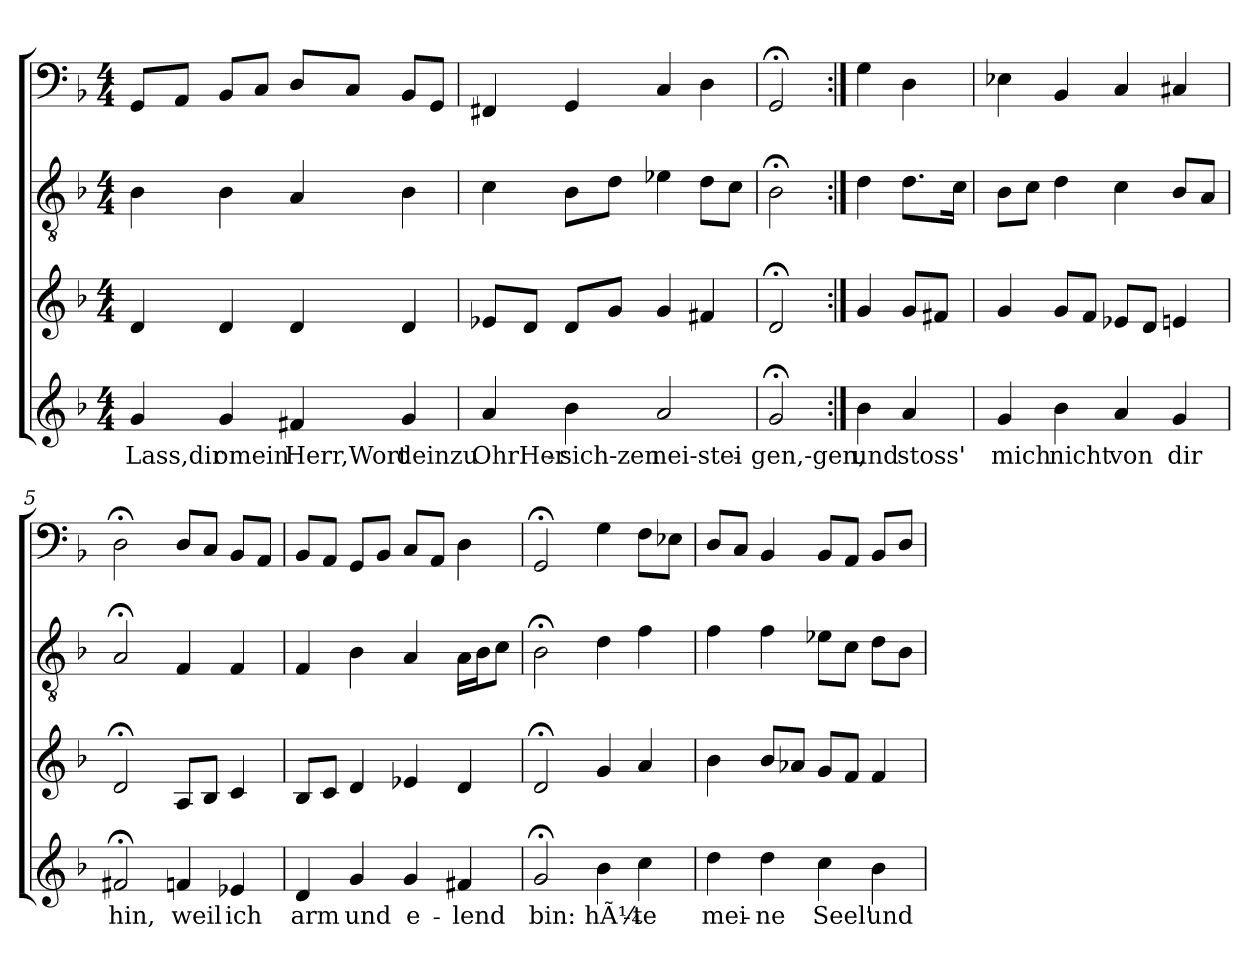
**kern	**text	**kern	**kern	**kern
*part4	*part4	*part3	*part2	*part1
*staff4	*staff4	*staff3	*staff2	*staff1
*clefG2	*	*clefG2	*clefGv2	*clefF4
*k[b-]	*	*k[b-]	*k[b-]	*k[b-]
*d:	*	*d:	*d:	*d:
*M4/4	*	*M4/4	*M4/4	*M4/4
=1	=1	=1	=1	=1
4g	Lass,dir	4d	4B-	8GGL
.	.	.	.	8AAJ
4g	omein	4d	4B-	8BB-L
.	.	.	.	8CJ
4f#X	Herr,Wort	4d	4A	8DL
.	.	.	.	8CJ
4g	deinzu	4d	4B-	8BB-L
.	.	.	.	8GGJ
=2	=2	=2	=2	=2
4a	OhrHer-	8e-XL	4c	4FF#X
.	.	8dJ	.	.
4b-	sich-zen	8dL	8B-L	4GG
.	.	8gJ	8dJ	.
2a	nei-stei-	4g	4e-X	4C
.	.	4f#X	8dL	4D
.	.	.	8cJ	.
=3	=3	=3	=3	=3
2g;<	-gen,-gen,	2d;<	2B-;<	2GG;<
=:|!	=:|!	=:|!	=:|!	=:|!
4b-	und	4g	4d	4G
4a	stoss'	8gL	8.dL	4D
.	.	8f#XJ	.	.
.	.	.	16cJk	.
=4	=4	=4	=4	=4
4g	mich	4g	8B-L	4E-X
.	.	.	8cJ	.
4b-	nicht	8gL	4d	4BB-
.	.	8fJ	.	.
4a	von	8e-XL	4c	4C
.	.	8dJ	.	.
4g	dir	4en	8B-L	4C#X
.	.	.	8AJ	.
=5	=5	=5	=5	=5
2f#X;<	hin,	2d;<	2A;<	2D;<
4fn	weil	8AL	4F	8DL
.	.	8B-J	.	8CJ
4e-X	ich	4c	4F	8BB-L
.	.	.	.	8AAJ
=6	=6	=6	=6	=6
4d	arm	8B-L	4F	8BB-L
.	.	8cJ	.	8AAJ
4g	und	4d	4B-	8GGL
.	.	.	.	8BB-J
4g	e-	4e-X	4A	8CL
.	.	.	.	8AAJ
4f#X	-lend	4d	16ALL	4D
.	.	.	16B-J	.
.	.	.	8cJ	.
=7	=7	=7	=7	=7
2g;<	bin:	2d;<	2B-;<	2GG;<
4b-	hÃ¼-	4g	4d	4G
4cc	-te	4a	4f	8FL
.	.	.	.	8E-XJ
=8	=8	=8	=8	=8
4dd	mei-	4b-	4f	8DL
.	.	.	.	8CJ
4dd	-ne	8b-L	4f	4BB-
.	.	8a-XJ	.	.
4cc	Seel'	8gL	8e-XL	8BB-L
.	.	8fJ	8cJ	8AAJ
4b-	und	4f	8dL	8BB-L
.	.	.	8B-J	8DJ
=	=	=	=	=
*-	*-	*-	*-	*-
